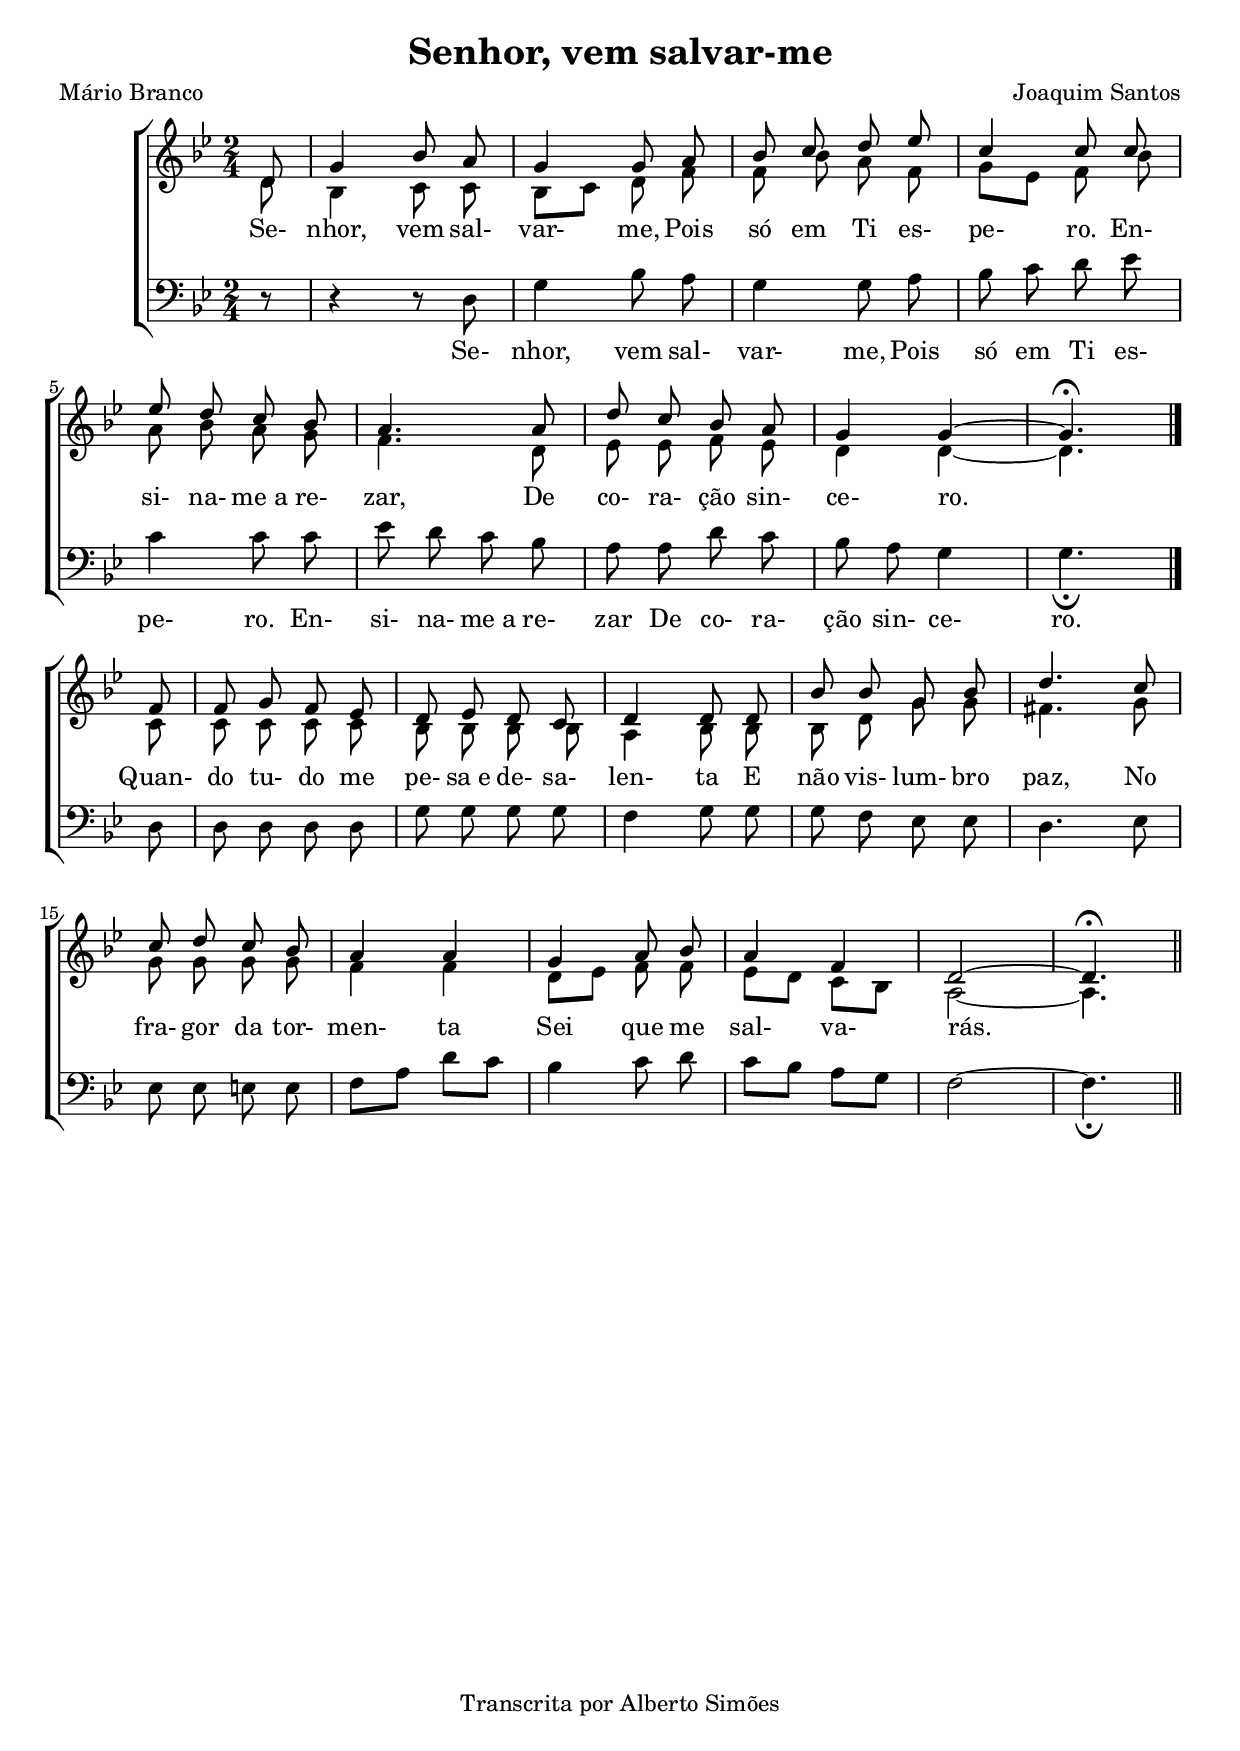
\version "2.14.0"

\header {
  title = "Senhor, vem salvar-me"
  composer = "Joaquim Santos"
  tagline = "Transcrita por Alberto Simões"
	poet = "Mário Branco"

  ocasioes = "entrada"
  seccao   = "entrada"
}


global = {
  \key bes \major
  \time 2/4
}

text = \lyricmode {
	Se- nhor, vem sal- var- me,
	Pois só em Ti es- pe- ro.
	En- si- na- me_a re- zar,
	De co- ra- ção sin- ce- ro.
	
	Quan- do tu- do me pe- sa_e de- sa- len- ta 
	E não vis- lum- bro paz,
	No fra- gor da tor- men- ta
	Sei que me sal- va- rás.
}

textB = \lyricmode {
	Se- nhor, vem sal- var- me, Pois só em Ti es- pe- ro.
	En- si- na- me_a re- zar
	De co- ra- ção sin- ce- ro.
}

upperA = \relative c' {
	\autoBeamOff
	\voiceOne
	\partial 8 d8
	g4 bes8 a
	g4 g8 a
	bes c d ees
	c4 c8 c

	ees d c bes
	a4. a8
	d8 c bes a
	g4 g ~
        g4. \fermata
	\bar "|."\break
        f8 
	f g f ees
	d ees d c
	d4 d8 d
	bes' bes g bes
	
	d4. c8
	c d c bes
	a4 a
	g a8 bes
	a4 f
	d2 ~ | d4. \fermata \bar "||"
}

upperB = \relative c' {
	\autoBeamOff
	\partial 8 d8
	bes4 c8 c
	bes8[ c] d f
	f bes a f
	g[ ees] f bes
	
	a bes a g
	f4. d8
	ees ees f ees
	d4 d ~  d4.
	
        c8
	c c c c
	bes bes bes bes 
	a4 bes8 bes 
	bes d g g
	fis4. g8
	g g g g
	f4 f
	d8[ ees] f8 f
	ees[ d] c[ bes]
	a2 ~
        a4.
}

upper = {
	\global
	\clef treble
	<< \new Voice = "Sopr" \upperA \\ \upperB >>
}
		
lower =  { \new Voice = "Ten"
	\relative c  {
	\global
	\clef bass  
	\autoBeamOff
	\partial 8 r8
	r4 r8 d8
	g4 bes8 a
	g4 g8 a
	bes c d ees
	
	c4 c8 c
	ees8 d c bes
	a a d c
	bes a g4
        g4. _\fermata
	
        d8
	d d d d
	g g g g
	f4 g8 g
	g f ees ees
	d4. ees8
	ees ees e e
	f[ a] d[ c]
	bes4 c8 d
	c[ bes] a[ g]
	f2 ~
        f4._\fermata
}}


\score {
	\new ChoirStaff <<
    \new Staff = "upper" \upper
  	\new Lyrics \lyricsto Sopr \text
    \new Staff = "lower" \lower
  	\new Lyrics \lyricsto Ten \textB
  >>
  \layout {
    \context { \Staff \RemoveEmptyStaves }
  }
  \midi {
          \context {
      \Score
      tempoWholesPerMinute = #(ly:make-moment 70 4)
    }}
}


